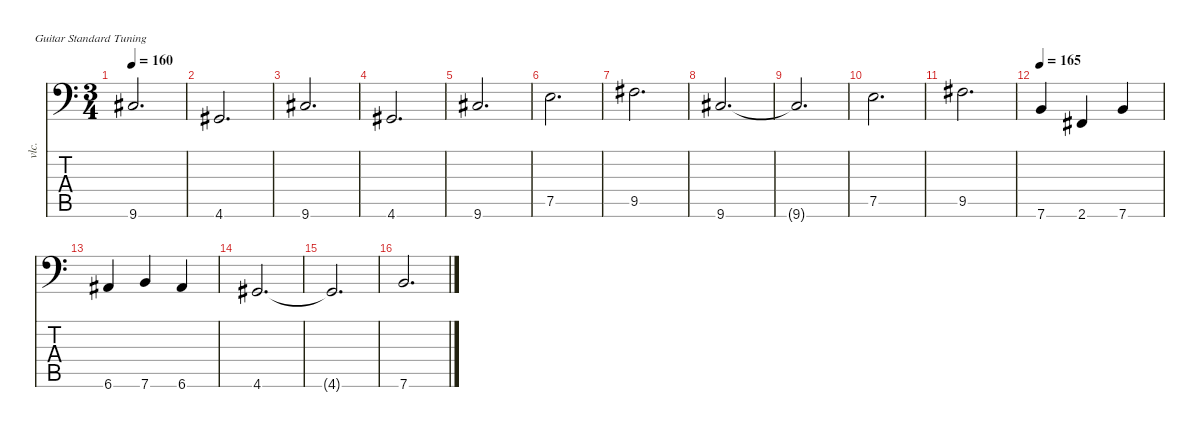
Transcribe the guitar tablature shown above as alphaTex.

\defaultSystemsLayout 4
\hideDynamics
\bracketExtendMode nobrackets
\otherSystemsTrackNameOrientation horizontal
\track ("Cello" "vlc.") {instrument cello}
\staff {score tabs}
\tuning (E4 B3 G3 D3 A2 E2)
\ts (3 4)
\tempo 160
\clef f4
\ks c
9.6{acc #}.2{d dy f} |
4.6{acc #}.2{d} |
9.6{acc #}.2{d} |
4.6{acc #}.2{d} |
9.6{acc #}.2{d} |
7.5.2{d} |
9.5{acc #}.2{d} |
9.6{acc #}.2{d} |
9.6{t acc #}.2{d} |
7.5.2{d} |
9.5{acc #}.2{d} |
\tempo 165
7.6.4 2.6{acc #}.4 7.6.4 |
6.6{acc #}.4 7.6.4 6.6{acc #}.4 |
4.6{acc #}.2{d} |
4.6{t acc #}.2{d} |
7.6.2{d}
